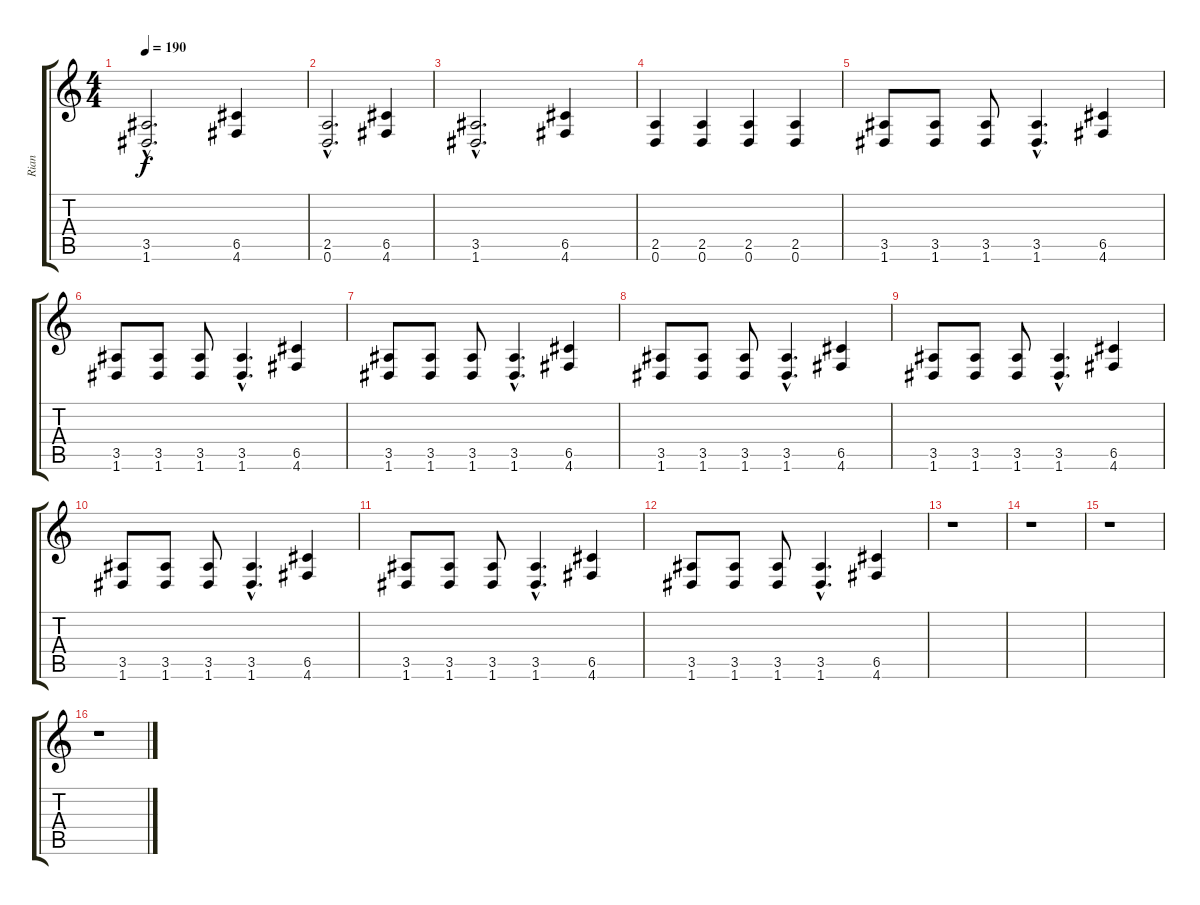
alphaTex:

\track ("Rian" "Rian") {instrument distortionguitar}
\staff {score tabs}
\tuning (D4 A3 F3 C3 G2 D2) {hide}
\ts (4 4)
\tempo 190
\clef g2
\ks c
(3.5{hac} 1.6{hac}).2{d dy f} (6.5 4.6).4 |
(2.5{hac} 0.6{hac}).2{d} (6.5 4.6).4 |
(3.5{hac} 1.6{hac}).2{d} (6.5 4.6).4 |
(2.5 0.6).4 (2.5 0.6).4 (2.5 0.6).4 (2.5 0.6).4 |
(3.5 1.6).8 (3.5 1.6).8 (3.5 1.6).8 (3.5{hac} 1.6{hac}).4{d} (6.5 4.6).4 |
(3.5 1.6).8 (3.5 1.6).8 (3.5 1.6).8 (3.5{hac} 1.6{hac}).4{d} (6.5 4.6).4 |
(3.5 1.6).8 (3.5 1.6).8 (3.5 1.6).8 (3.5{hac} 1.6{hac}).4{d} (6.5 4.6).4 |
(3.5 1.6).8 (3.5 1.6).8 (3.5 1.6).8 (3.5{hac} 1.6{hac}).4{d} (6.5 4.6).4 |
(3.5 1.6).8 (3.5 1.6).8 (3.5 1.6).8 (3.5{hac} 1.6{hac}).4{d} (6.5 4.6).4 |
(3.5 1.6).8 (3.5 1.6).8 (3.5 1.6).8 (3.5{hac} 1.6{hac}).4{d} (6.5 4.6).4 |
(3.5 1.6).8 (3.5 1.6).8 (3.5 1.6).8 (3.5{hac} 1.6{hac}).4{d} (6.5 4.6).4 |
(3.5 1.6).8 (3.5 1.6).8 (3.5 1.6).8 (3.5{hac} 1.6{hac}).4{d} (6.5 4.6).4 |
r.1 |
r.1 |
r.1 |
r.1
